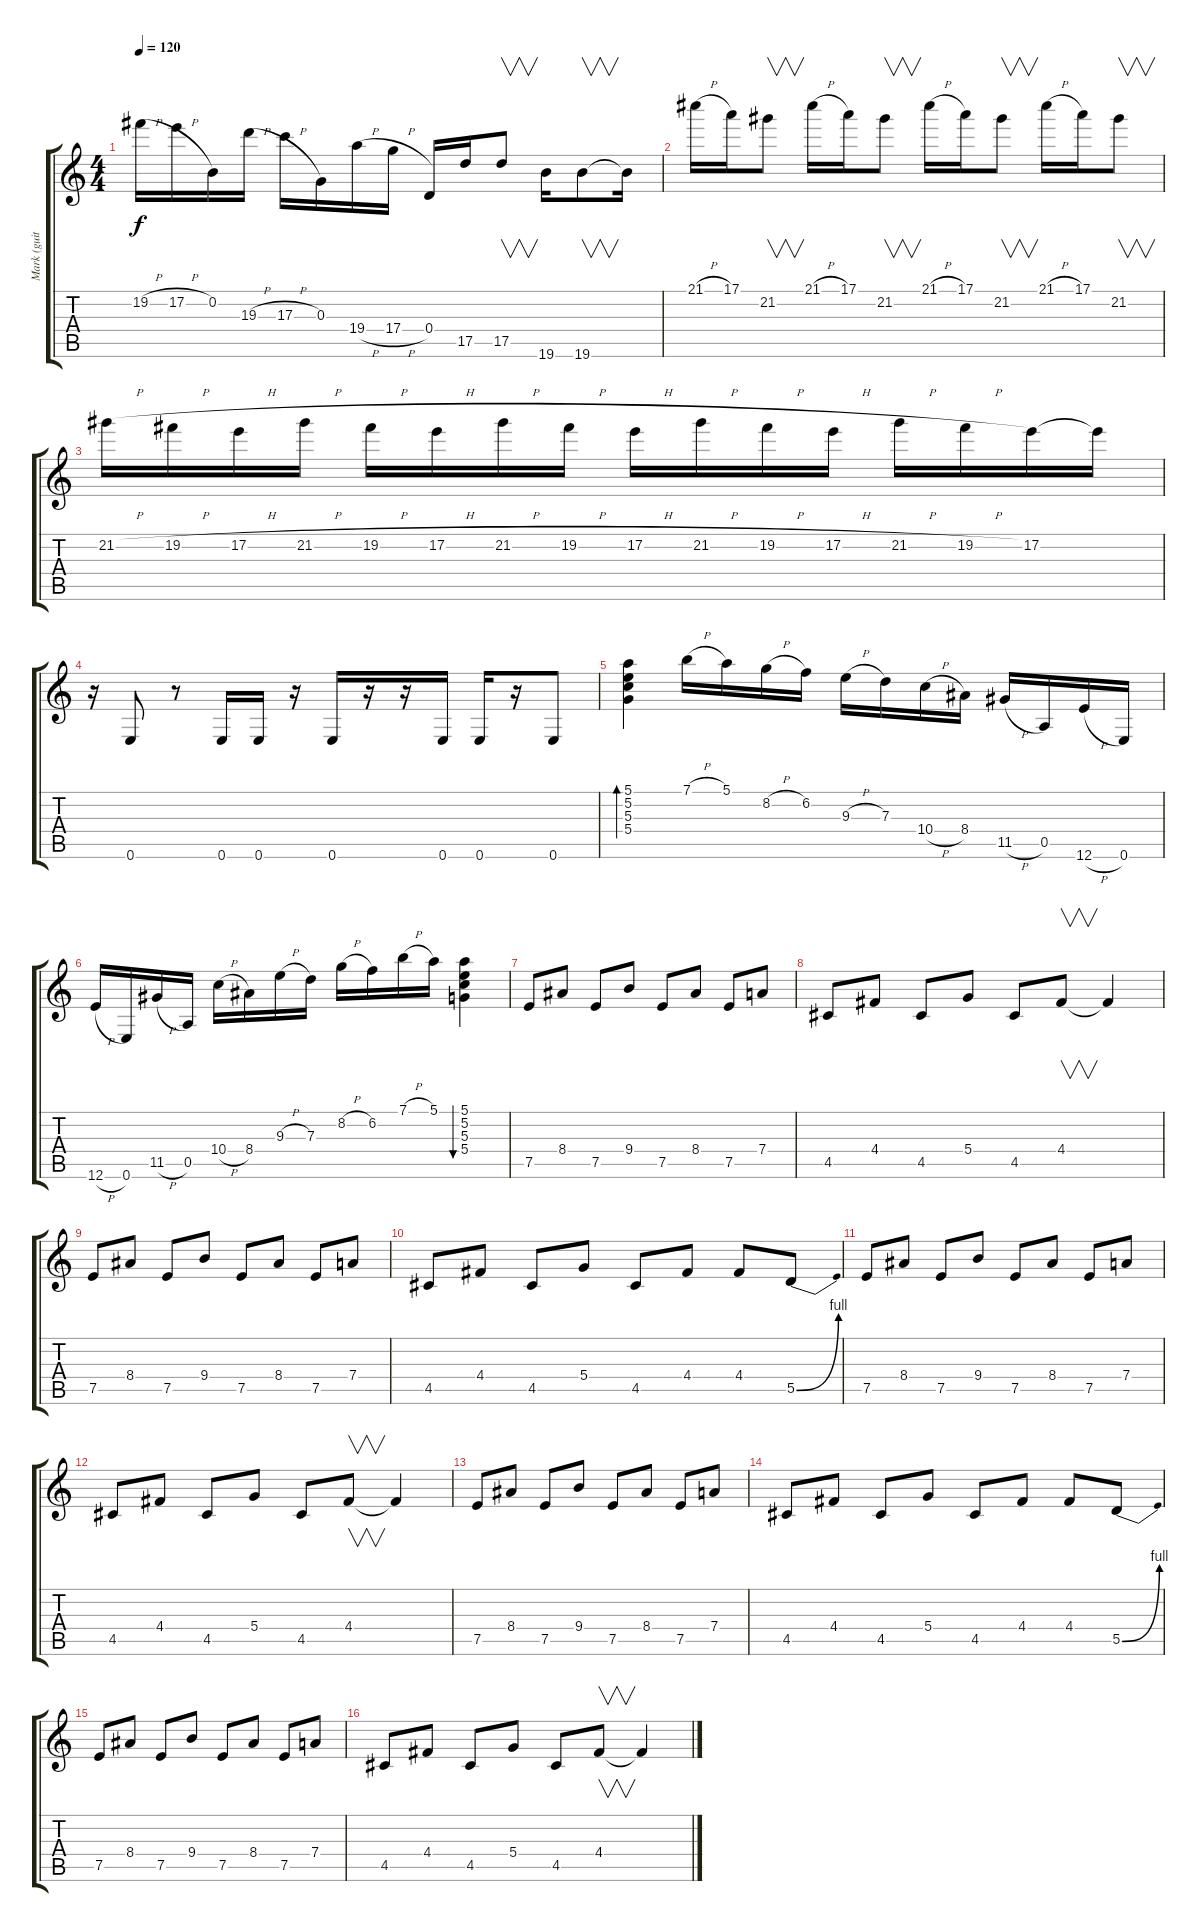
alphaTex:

\track ("Mark (guitar)" "Mark (guit") {instrument overdrivenguitar}
\staff {score tabs}
\tuning (E4 B3 G3 D3 A2 E2) {hide}
\ts (4 4)
\tempo 120
\clef g2
\ks c
19.2{h}.16{dy f} 17.2{h}.16 0.2.16 19.3{h}.16 17.3{h}.16 0.3.16 19.4{h}.16 17.4{h}.16 0.4.16 17.5.16 17.5.8{v} 19.6.16 19.6.8{v} 19.6{t}.16 |
21.1{h}.16 17.1.16 21.2.8{v} 21.1{h}.16 17.1.16 21.2.8{v} 21.1{h}.16 17.1.16 21.2.8{v} 21.1{h}.16 17.1.16 21.2.8{v} |
21.2{h}.16 19.2{h}.16 17.2{h}.16 21.2{h}.16 19.2{h}.16 17.2{h}.16 21.2{h}.16 19.2{h}.16 17.2{h}.16 21.2{h}.16 19.2{h}.16 17.2{h}.16 21.2{h}.16 19.2{h}.16 17.2.16 17.2{t}.16 |
r.16 0.6.8 r.8 0.6.16 0.6.16 r.16 0.6.16 r.16 r.16 0.6.16 0.6.16 r.16 0.6.8 |
(5.1 5.2 5.3 5.4).4{bd 120} 7.1{h}.16 5.1.16 8.2{h}.16 6.2.16 9.3{h}.16 7.3.16 10.4{h}.16 8.4.16 11.5{h}.16 0.5.16 12.6{h}.16 0.6.16 |
12.6{h}.16 0.6.16 11.5{h}.16 0.5.16 10.4{h}.16 8.4.16 9.3{h}.16 7.3.16 8.2{h}.16 6.2.16 7.1{h}.16 5.1.16 (5.1 5.2 5.3 5.4).4{bu 240} |
7.5.8 8.4.8 7.5.8 9.4.8 7.5.8 8.4.8 7.5.8 7.4.8 |
4.5.8 4.4.8 4.5.8 5.4.8 4.5.8 4.4.8{v} 4.4{t}.4 |
7.5.8 8.4.8 7.5.8 9.4.8 7.5.8 8.4.8 7.5.8 7.4.8 |
4.5.8 4.4.8 4.5.8 5.4.8 4.5.8 4.4.8 4.4.8 5.5{be (bend 0 0 60 4)}.8 |
7.5.8 8.4.8 7.5.8 9.4.8 7.5.8 8.4.8 7.5.8 7.4.8 |
4.5.8 4.4.8 4.5.8 5.4.8 4.5.8 4.4.8{v} 4.4{t}.4 |
7.5.8 8.4.8 7.5.8 9.4.8 7.5.8 8.4.8 7.5.8 7.4.8 |
4.5.8 4.4.8 4.5.8 5.4.8 4.5.8 4.4.8 4.4.8 5.5{be (bend 0 0 60 4)}.8 |
7.5.8 8.4.8 7.5.8 9.4.8 7.5.8 8.4.8 7.5.8 7.4.8 |
4.5.8 4.4.8 4.5.8 5.4.8 4.5.8 4.4.8{v} 4.4{t}.4
